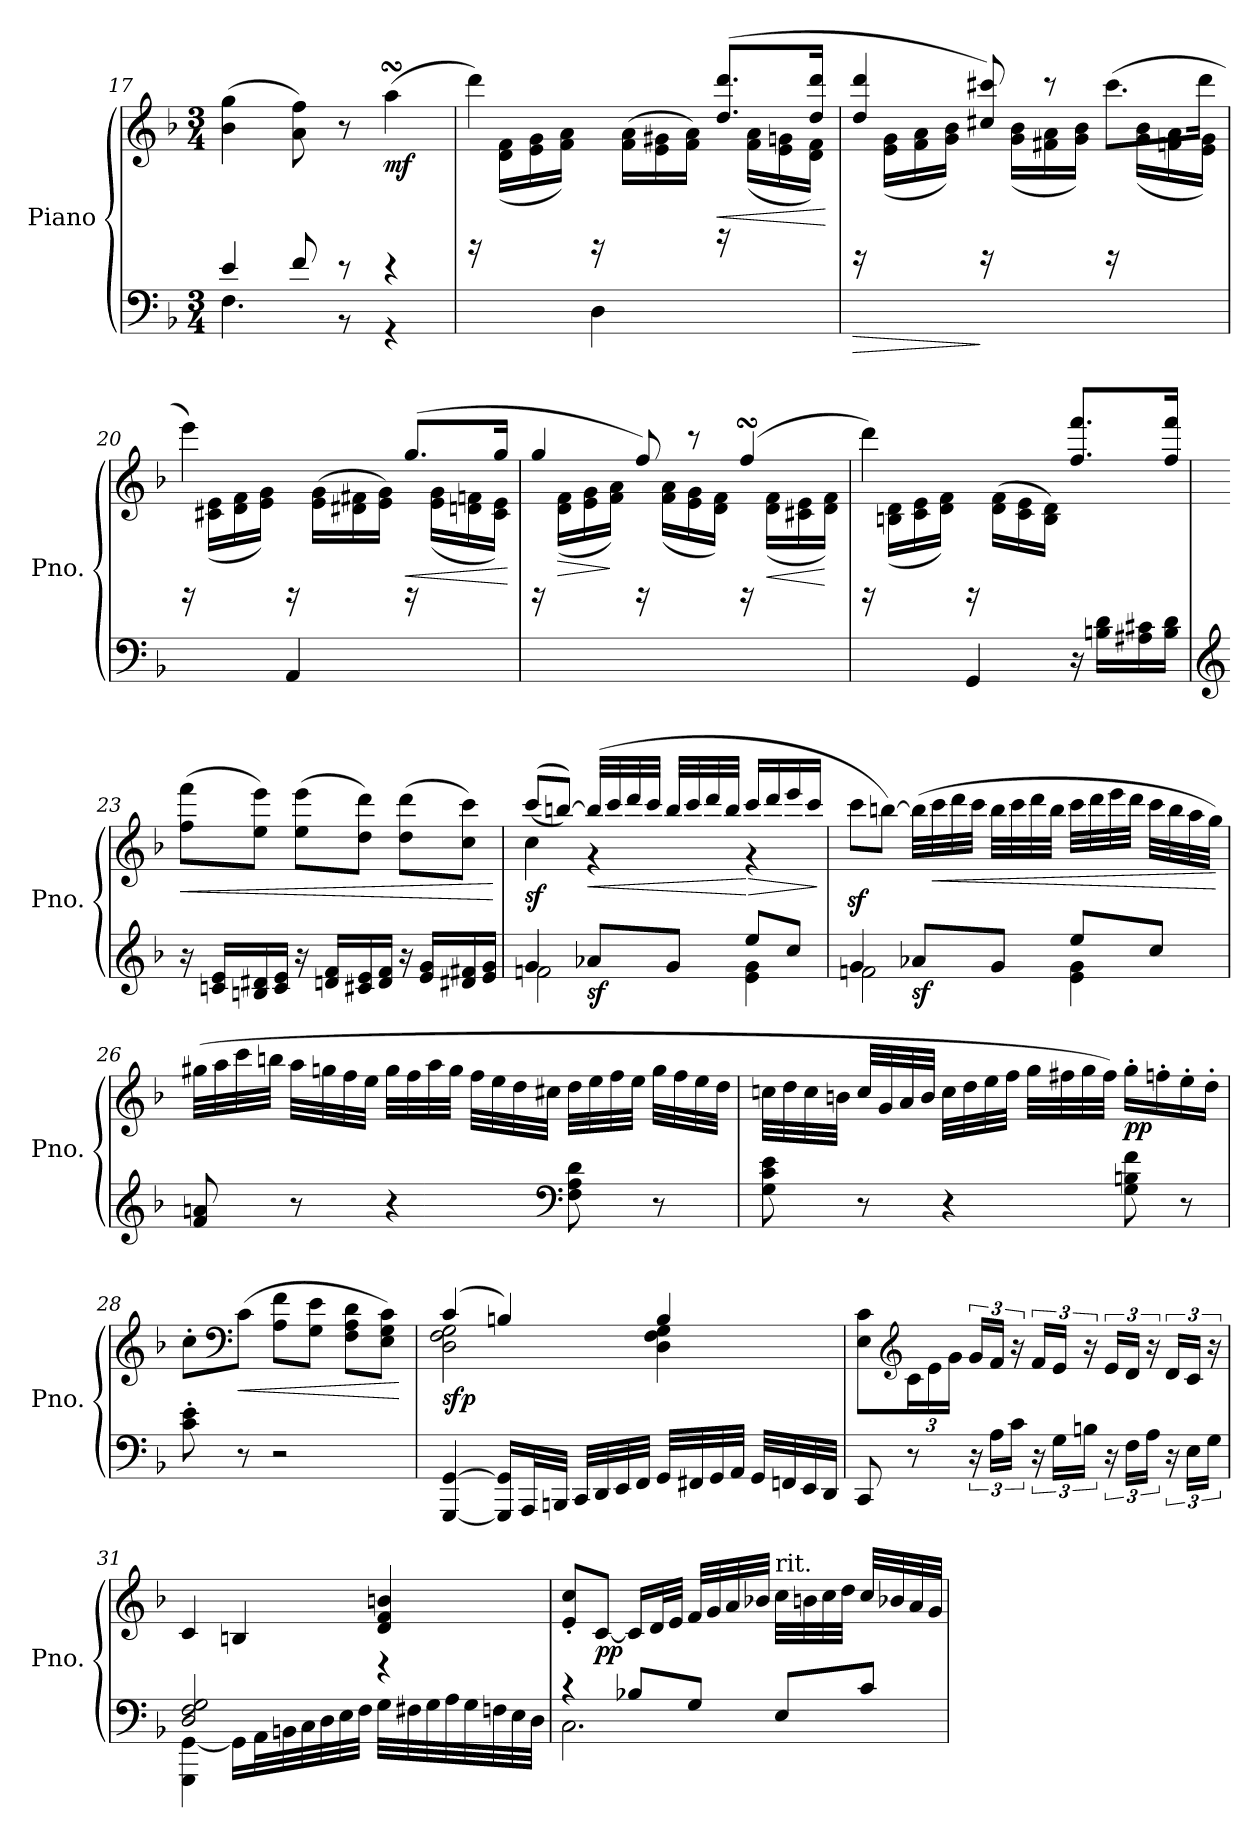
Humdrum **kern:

**kern	**kern	**dynam
*part1	*part1	*part1
*staff2	*staff1	*staff1/2
*I"Piano	*	*
*I'Pno.	*	*
*clefF4	*clefG2	*
*k[b-]	*k[b-]	*
*F:	*F:	*
*M3/4	*M3/4	*
=17	=17	=17
*^	*	*
4e/	4.F\	(>4b-\ 4gg\	.
8f/	.	8a\ 8ff\)	.
8r	8r	8r	.
!	!	!	!LO:DY:b
4r	4r	(>4aasSsS\	mf
!!LO:LB:g=z
=18	=18	=18	=18
*	*	*^	*
4ryy	16rb	4ddd\)	16ryy	.
.	8.ryy	.	(>16d\ 16f\LL	.
.	.	.	16e\ 16g\	.
.	.	.	16f\ 16a\JJ)	.
4D\	16rb	4ryy	16ryy	.
.	8.ryy	.	(>16f\ 16a\LL	.
.	.	.	16e\ 16g#X\	.
.	.	.	16f\ 16a\JJ)	.
!	!	!	!	!LO:HP:b
8.ryy	16rdd	(<8.dd/ 8.ddd/L	16ryy	<
.	8.ryy	.	(>16f\ 16a\LL	.
.	.	.	16e\ 16gn\	.
16ryy	.	16dd/ 16ddd/Jk	16d\ 16f\JJ)	.
*v	*v	*	*	*
*	*v	*v	*
.	.	[
=19	=19	=19
!	!	!LO:HP:b=2
*	*^	*
16rg	4dd/ 4ddd/	16ryy	>
8.ryy	.	(>16e\ 16g\LL	.
.	.	16f\ 16a\	.
.	.	16g\ 16b-\JJ)	.
16rg	8cc#X/ 8ccc#X/)	16ryy	]
8.ryy	.	(>16g\ 16b-\LL	.
.	8rccc	16f#X\ 16a\	.
.	.	16g\ 16b-\JJ)	.
16rg	(>8.ccc#\L	16ryy	.
8.ryy	.	(>16g\ 16b-\LL	.
.	.	16fn\ 16a\	.
.	16ddd\Jk	16e\ 16g\JJ)	.
=20	=20	=20	=20
*^	*	*	*
4ryy	16rb	4eee\)	16ryy	.
.	8.ryy	.	(>16c#X\ 16e\LL	.
.	.	.	16d\ 16f\	.
.	.	.	16e\ 16g\JJ)	.
4AA/	16rb	4ryy	16ryy	.
.	8.ryy	.	(>16e\ 16g\LL	.
.	.	.	16d#X\ 16f#X\	.
.	.	.	16e\ 16g\JJ)	.
!	!	!	!	!LO:HP:b
8.ryy	16rb	(<8.gg/L	16ryy	<
.	8.ryy	.	(>16e\ 16g\LL	.
.	.	.	16dn\ 16fn\	.
16ryy	.	16gg/Jk	16c#\ 16e\JJ)	.
*v	*v	*	*	*
*	*v	*v	*
.	.	[
=21	=21	=21
*	*^	*
16rb	4gg/	16ryy	.
!	!	!	!LO:HP:b
8.ryy	.	(>16d\ 16f\LL	>
.	.	16e\ 16g\	.
.	.	16f\ 16a\JJ)	]
16rb	8ff/)	16ryy	.
8.ryy	.	(>16f\ 16a\LL	.
.	8rccc	16e\ 16g\	.
.	.	16d\ 16f\JJ)	.
16rb	(<4ffsSSs/	16ryy	.
!	!	!	!LO:HP:b
8.ryy	.	(>16d\ 16f\LL	<
.	.	16c#X\ 16e\	.
.	.	16d\ 16f\JJ)	[
!!LO:LB:g=z	!!
=22	=22	=22	=22
*^	*	*	*
4ryy	16rb	4ddd\)	16ryy	.
.	8.ryy	.	(>16Bn\ 16d\LL	.
.	.	.	16c\ 16e\	.
.	.	.	16d\ 16f\JJ)	.
4GG/	16rb	4ryy	16ryy	.
.	8.ryy	.	(>16d\ 16f\LL	.
.	.	.	16c\ 16e\	.
.	.	.	16B\ 16d\JJ)	.
4ryy	16r	8.ff/ 8.fff/L	4ryy	.
.	16B\ 16d\LL	.	.	.
.	16A#X\ 16c#X\	.	.	.
.	16B\ 16d\JJ	16ff/ 16fff/Jk	.	.
*v	*v	*	*	*
*	*v	*v	*
=23	=23	=23
*clefG2	*	*
*^	*	*
!	!	!	!LO:HP:b
*v	*v	*	*
16r	(>8ff\ 8fff\L	<
16cn/ 16e/LL	.	.
16Bn/ 16d#X/	8ee\ 8eee\J)	.
16c/ 16e/JJ	.	.
16r	(>8ee\ 8eee\L	.
16dn/ 16f/LL	.	.
16c#X/ 16e/	8dd\ 8ddd\J)	.
16d/ 16f/JJ	.	.
16r	(>8dd\ 8ddd\L	.
16e/ 16g/LL	.	.
16d#X/ 16f#X/	8cc\ 8ccc\J)	.
16e/ 16g/JJ	.	.
.	.	[
=24	=24	=24
*^	*^	*
!	!	!	!	!LO:DY:b
4g/	2fn\	(>(>8ccc/L	4cc\	sf
.	.	[8bbn/J))	.	.
!	!	!	!	!LO:HP:b
!	!	!	!	!LO:DY:n=1:b=2
8a-X/L	.	(>32bb/LLL]	4r	< sf
.	.	32ccc/	.	.
.	.	32ddd/	.	.
.	.	32ccc/JJJ	.	.
8g/J	.	32bb/LLL	.	.
.	.	32ccc/	.	.
.	.	32ddd/	.	.
.	.	32bb/JJJ	.	.
!	!	!	!	!LO:HP:n=1:b
8ee/L	4e\ 4g\	16ccc/LL	4r	[ >
.	.	16ddd/	.	.
8cc/J	.	16eee/	.	.
.	.	16ccc/JJ	.	.
*v	*v	*	*	*
*	*v	*v	*
.	.	]
!!LO:LB:g=z
=25	=25	=25
*^	*	*
4g/	2fn\	8cccz<\L	.
.	.	[8bbn\J)	.
!	!	!	!LO:DY:b=2
8a-X/L	.	(>32bb\LLL]	sf
!	!	!	!LO:HP:b
.	.	32ccc\	<
.	.	32ddd\	.
.	.	32ccc\JJJ	.
8g/J	.	32bb\LLL	.
.	.	32ccc\	.
.	.	32ddd\	.
.	.	32bb\JJJ	.
8ee/L	4e\ 4g\	32ccc\LLL	.
.	.	32ddd\	.
.	.	32eee\	.
.	.	32ddd\JJJ	.
8cc/J	.	32ccc\LLL	.
.	.	32bb\	.
.	.	32aa\	.
.	.	32gg\JJJ)	.
*v	*v	*	*
.	.	[
=26	=26	=26
8f/ 8an/	(>32gg#X\LLL	.
.	32aa\	.
.	32ccc\	.
.	32bbn\JJJ	.
8r	32aa\LLL	.
.	32ggn\	.
.	32ff\	.
.	32ee\JJJ	.
4r	32gg\LLL	.
.	32ff\	.
.	32aa\	.
.	32gg\JJJ	.
.	32ff\LLL	.
.	32ee\	.
.	32dd\	.
.	32cc#X\JJJ	.
*clefF4	*	*
8F\ 8A\ 8d\	32dd\LLL	.
.	32ee\	.
.	32ff\	.
.	32ee\JJJ	.
8r	32gg\LLL	.
.	32ff\	.
.	32ee\	.
.	32dd\JJJ	.
!!LO:PB:g=z
=27	=27	=27
8G\ 8c\ 8e\	32ccn\LLL	.
.	32dd\	.
.	32cc\	.
.	32bn\JJJ	.
8r	32cc/LLL	.
.	32g/	.
.	32a/	.
.	32b/JJJ	.
4r	32cc\LLL	.
.	32dd\	.
.	32ee\	.
.	32ff\JJJ	.
.	32gg\LLL	.
.	32ff#X\	.
.	32gg\	.
.	32ff#\JJJ)	.
!	!	!LO:DY:b
8G\ 8Bn\ 8f\	16gg'\LL	pp
.	16ffn'\	.
8r	16ee'\	.
.	16dd'\JJ	.
=28	=28	=28
8c\' 8e\'	8cc'\L	.
*	*clefF4	*
!	!	!LO:HP:b
8r	(>8c\J	<
2r	8A\ 8f\L	.
.	8G\ 8e\J	.
.	8F\ 8A\ 8d\L	.
.	8E\ 8G\ 8c\J)	.
.	.	[
=29	=29	=29
*	*^	*
!	!	!	!LO:DY:b
[4GGG/ [4GG/	(>4c/	2D\ 2F\ 2G\	sfp
16GGG/] 16GG/]LL	4Bn/)	.	.
32AAA/L	.	.	.
32BBBn/JJJ	.	.	.
32CC/LLL	.	.	.
32DD/	.	.	.
32EE/	.	.	.
32FF/JJJ	.	.	.
32GG/LLL	4B/	4D\ 4F\ 4G\	.
32FF#X/	.	.	.
32GG/	.	.	.
32AA/JJJ	.	.	.
32GG/LLL	.	.	.
32FFn/	.	.	.
32EE/	.	.	.
32DD/JJJ	.	.	.
*	*v	*v	*
!!LO:LB:g=z
=30	=30	=30
8CC/	8E\ 8c\L	.
*	*clefG2	*
*	*Xbrackettup	*
8r	24c\L	.
.	24e\	.
.	24g\JJ	.
*	*brackettup	*
24r	24g/LL	.
24A\LL	24f/JJ	.
24c\JJ	24r	.
24r	24f/LL	.
24G\LL	24e/JJ	.
24Bn\JJ	24r	.
24r	24e/LL	.
24F\LL	24d/JJ	.
24A\JJ	24r	.
24r	24d/LL	.
24E\LL	24c/JJ	.
24G\JJ	24r	.
=31	=31	=31
*^	*	*
2D/ 2F/ 2G/	4GGG\ [4GG\	4c/	.
.	16GG\LL]	4Bn/	.
.	32AA\L	.	.
.	32BBn\	.	.
.	32C\	.	.
.	32D\	.	.
.	32E\	.	.
.	32F\JJJ	.	.
4r	32G\LLL	4d/ 4f/ 4bn/	.
.	32F#X\	.	.
.	32G\	.	.
.	32A\	.	.
.	32G\	.	.
.	32Fn\	.	.
.	32E\	.	.
.	32D\JJJ	.	.
=32	=32	=32	=32
4rc	2.C\	8e/' 8cc/'L	.
!	!	!	!LO:DY:b
.	.	[8c/J	pp
8B-X/L	.	16c/LL]	.
.	.	32d/L	.
.	.	32e/JJJ	.
8G/J	.	32f/LLL	.
.	.	32g/	.
.	.	32a/	.
.	.	32b-X/JJJ	.
!	!	!LO:TX:a:t=rit.	!
8E/L	.	32cc\LLL	.
.	.	32bn\	.
.	.	32cc\	.
.	.	32dd\JJJ	.
8c/J	.	32cc/LLL	.
.	.	32b-X/	.
.	.	32a/	.
.	.	32g/JJJ	.
*v	*v	*	*
=	=	=
*-	*-	*-
